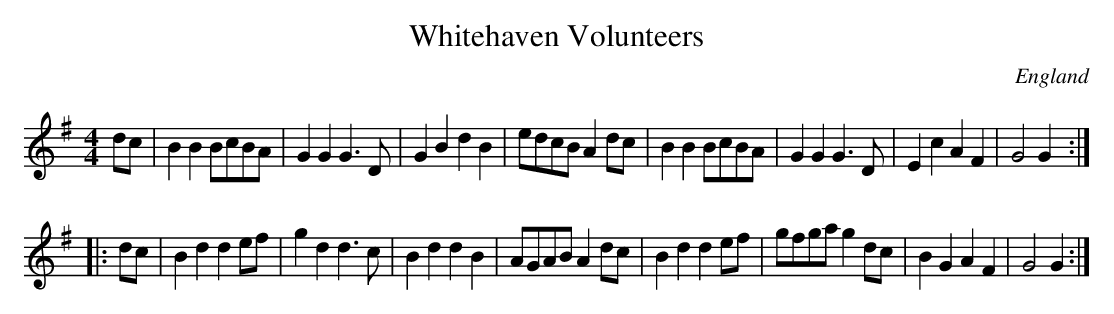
X:1
T:Whitehaven Volunteers
O:England
M:4/4
K:G
dc|\
B2B2 BcBA|G2G2 G3D|G2B2 d2B2|edcB A2dc|\
B2B2 BcBA|G2G2 G3D|E2c2 A2F2|G4 G2::
dc|\
B2d2 d2ef|g2d2 d3c|B2d2 d2B2|AGAB A2dc|\
B2d2 d2ef|gfga g2dc|B2G2 A2F2|G4 G2:|
